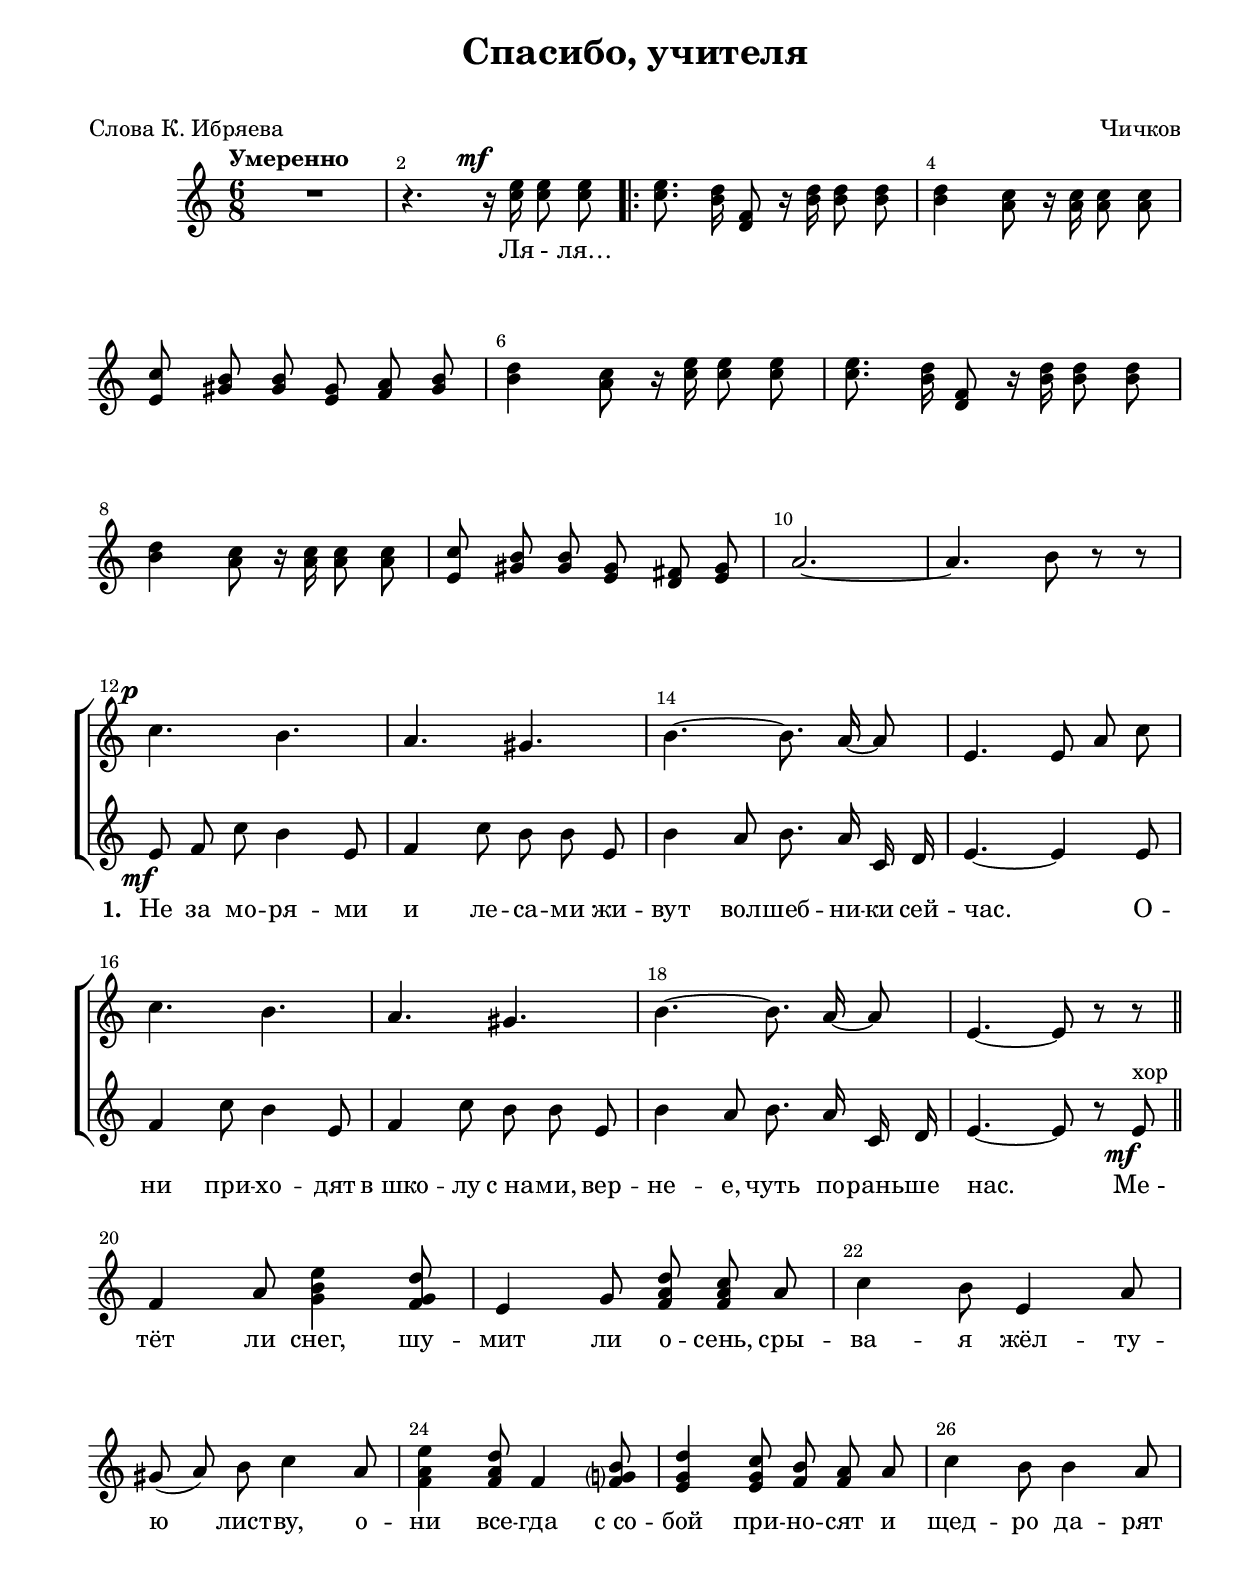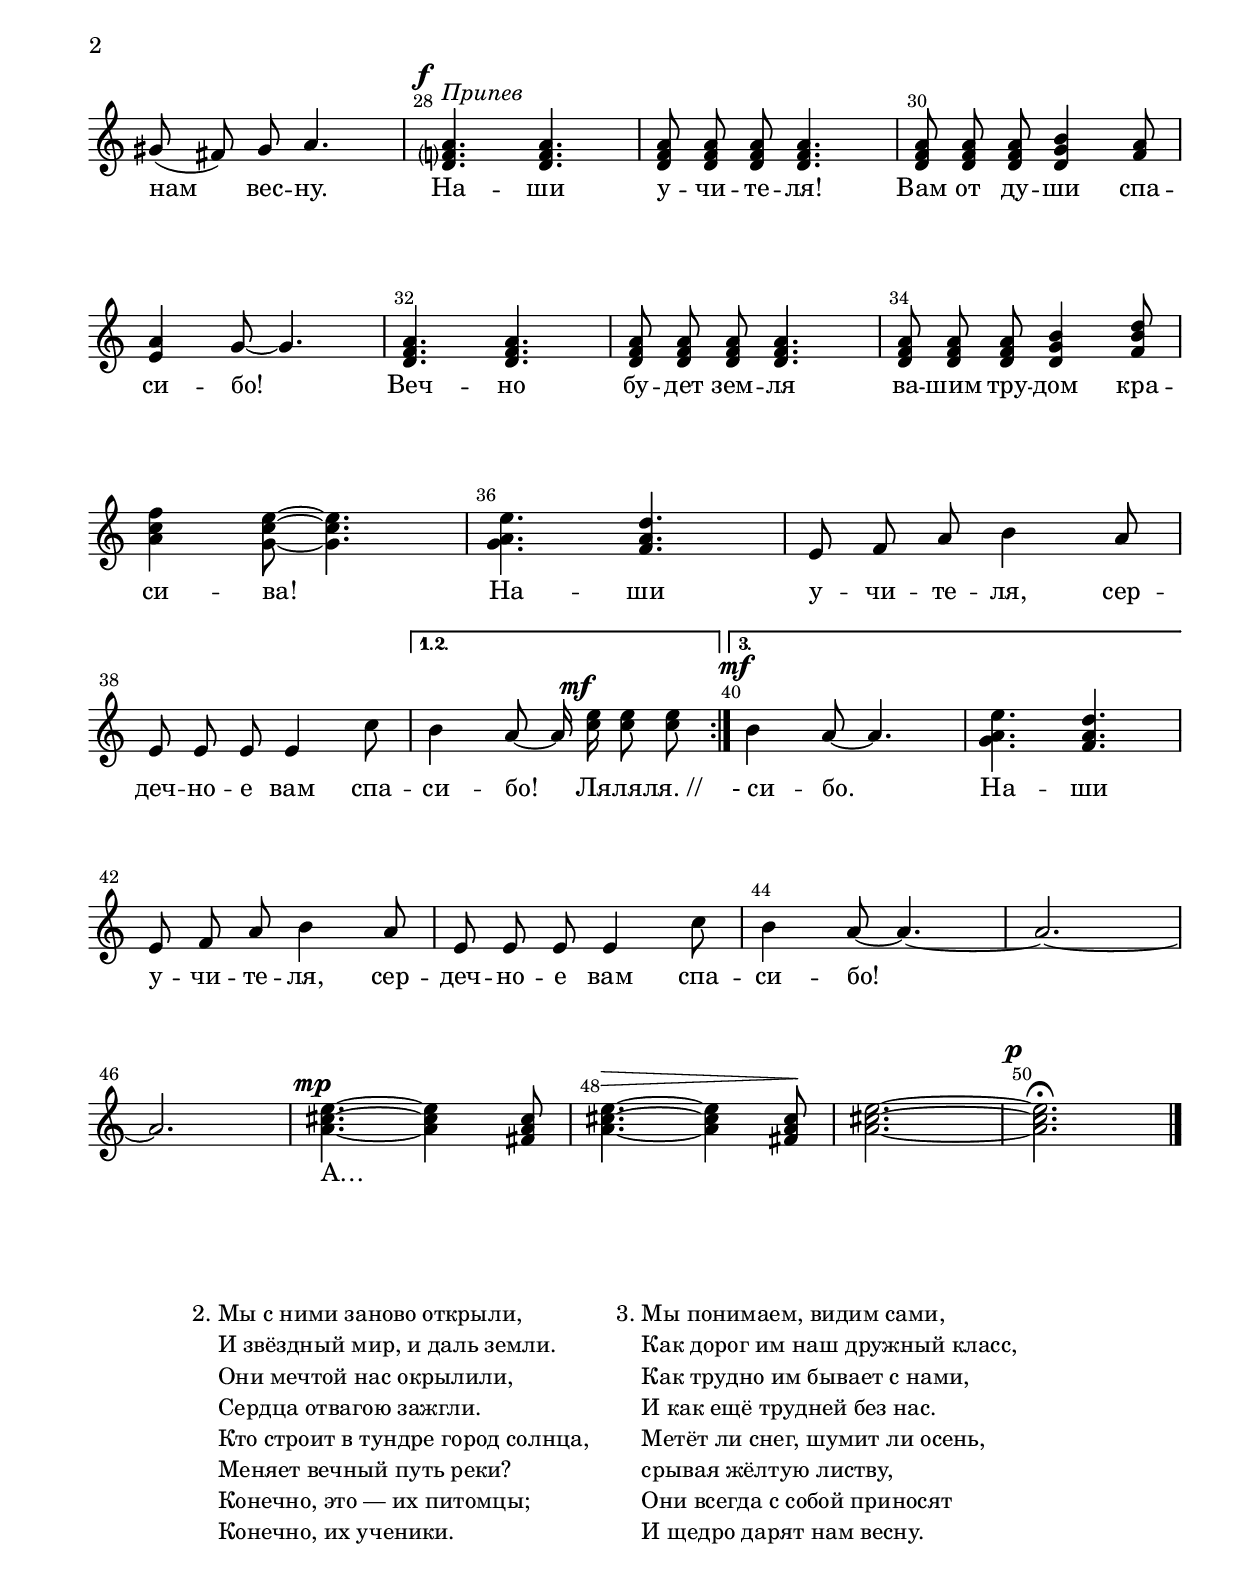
\version "2.18.2"

% закомментируйте строку ниже, чтобы получался pdf с навигацией
%#(ly:set-option 'point-and-click #f)
#(ly:set-option 'midi-extension "mid")
#(set-default-paper-size "a4")
%#(set-global-staff-size 18)

\header {
  title = "Спасибо, учителя"
  subtitle = " "
  composer = "Чичков"
  poet = "Слова К. Ибряева"
  % Удалить строку версии LilyPond 
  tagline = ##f
}

% move dynamics a bit left (to be not up/under the note, but before)
placeDynamicsLeft = { \override DynamicText.X-offset = #-2.5 }

global = {
  \key a \minor
  \time 6/8
  \numericTimeSignature
  \autoBeamOff
  \placeDynamicsLeft
      \set Score.skipBars = ##t
    \override MultiMeasureRest.expand-limit = #1
}

%make visible number of every 2-nd bar
secondbar = {
  \override Score.BarNumber.break-visibility = #end-of-line-invisible
  \override Score.BarNumber.X-offset = #1
  \override Score.BarNumber.self-alignment-X = #LEFT
  \set Score.barNumberVisibility = #(every-nth-bar-number-visible 2)
}

%use this as temporary line break
abr = { \break }

% uncommend next line when finished
%abr = {}

%once hide accidental (runaround for cadenza
nat = { \once \hide Accidental }

sopvoice = \relative c'' {
  \global
  \dynamicUp
  \secondbar
  \tempo "Умеренно"
  R2. |
  r4. r16\mf <c e> q8 q |
  \repeat volta 3
  {
    q8. <b d>16 <d, f>8 r16 <b' d> q8 q |
  q4 <a c>8 r16 q q8 q | \abr
  
  % page 20
  <e c'>8 <gis b> q <e gis> <f a> <gis b > |
  <b d>4 <a c>8 r16 <c e> q8 q |
  q8. <b d>16 <d, f>8 r16 <b' d> q8 q | \abr
  
  <b d>4 <a c>8 r16 q q8 q |
  <e c'>8 <gis b> q <e gis> <d fis> <e gis> |
  a2.~ |
  4. b8 r r | \abr
  
  % splitted!
  c4.\p b |
  a gis |
  b~ 8. a16~ 8 |
  e4. e8 a c | \abr
  
  % page 21
  c4. b |
  a gis |
  b~ 8. a16~ 8 |
  e4.~ 8 r r | \abr
  
  f4 a8 <g b e>4 <f g d'>8 |
  e4 g8 <f a d> <f a c> a |
  c4 b8 e,4 a8 | \abr
  
  gis8( a) b c4 a8 |
  <f a e'>4 <f a d>8 f4 <f g b>8 |
  <e g d'>4 <e g c>8 <f b> <f a> a |
  c4 b8 b4 a8 | \abr
  
  % page 22
  gis8( fis) gis a4. |
  <a f d>4.\f^\markup\italic"Припев" q |
  q8 q q q4. |
  q8 q q <b g d>4 <a f>8 | \abr
  
  <a e>4 g8~ g4. |
  <a f d>4. q |
  q8 q q q4. |
  q8 q q <b g d>4 <d b f>8 | \abr
  
  <f c a>4 <e c g>8~ 4. |
  <e a, g>4. <d a f> |
  e,8 f a b4 a8 | \abr
  
  e8 e e e4 c'8
  }
  \alternative {
  {
    b4 a8~16 <c e>16\mf q8 q
  }
  {
    b4\mf a8~4. |
    <g a e'>4. <f a d> | \abr
  }
  }
  
  e8 f a b4 a8 |
  e e e e4 c'8 |
  b4 a8~ 4.~ |
  2.~ | \abr
  
  2. |
  <a cis e>4.~\mp  4  < fis a cis>8 |
  <a cis e>4.\>~ 4 <fis a cis>8\! |
  <a cis e>2.~ |
  2.\p\fermata
  
 \bar "|."
}

altvoice = \relative c' {
  \global
  \dynamicDown  
 s2.*11
 
 e8\mf f c' b4 e,8 |
 f4 c'8 b b e, |
 b'4 a8 b8. a16 c, d |
 e4.~ 4 e8 |
 
 % page 21
 f4 c'8 b4 e,8 |
 f4 c'8 b b e, |
 b'4 a8 b8. a16 c, d |
 e4.~ 8 r e\mf^\markup"хор"
  
  
  \bar "||"
}



lyricscore = \lyricmode {
  Ля - ля…
  
  \repeat unfold 58 \skip 1
  
  
  
  тёт ли снег, шу -- мит ли о -- сень, сры -- ва -- я жёл -- ту --
  ю лист -- ву, о -- ни все -- гда с_со -- бой при -- но -- сят и щед -- ро да -- рят
  нам вес -- ну.
  
  На -- ши у -- чи -- те -- ля! Вам от ду -- ши спа --
  си -- бо! Веч -- но бу -- дет зем -- ля ва -- шим тру -- дом кра --
  си -- ва! На -- ши у -- чи -- те -- ля, сер --
  деч -- но -- е вам спа -- си -- бо! Ля -- ля -- ля._// -_си -- бо. На -- ши
  у -- чи -- те -- ля, сер -- деч -- но -- е вам спа -- си -- бо!
  А…
  
}

lyricscorea = \lyricmode {
  \set stanza = "1. " 
  Не за мо -- ря -- ми и ле -- са -- ми жи -- вут вол -- шеб -- ни -- ки сей -- час. О --
  ни при -- хо -- дят в_шко -- лу с_на -- ми, вер -- не -- е, чуть по -- рань -- ше нас. 
  Ме_-
}


\bookpart {
  \paper {
    top-margin = 15
    left-margin = 15
    right-margin = 10
    bottom-margin = 25
    indent = 15
    
    ragged-last-bottom = ##f
  }
  \score {
 %     \transpose es f {
    \new ChoirStaff <<
      \new Staff = "upstaff" \with {
%        instrumentName = "Сопрано"
%        shortInstrumentName = "С"
      } <<
        \new Voice = "soprano" { \oneVoice \sopvoice }
      >> 
      
      \new Lyrics \lyricsto "soprano" { \lyricscore }
      
     \new Staff = "downlstaff" \with {
%        instrumentName = "Альты"
%        shortInstrumentName = "А"
      } <<
        \new Voice  = "alto" { \oneVoice \altvoice }
      >> 
      
            \new Lyrics \lyricsto "alto" { \lyricscorea }

      
      % or: \new Lyrics \lyricsto "soprano" { \lyricscore }
      % alternative lyrics above up staff
      %\new Lyrics \with {alignAboveContext = "upstaff"} \lyricsto "soprano" \lyricst
    >>
 %     }  % transposeµ
    \layout { 
      \context {
        \Score
%         \override BarNumber.break-visibility = #end-of-line-invisible
%          \override BarNumber.self-alignment-X = #LEFT
%          \override BarNumber.stencil  = #(make-stencil-boxer 0.1 0.25 ly:text-interface::print)
%          barNumberVisibility = #all-bar-numbers-visible
%          barNumberVisibility = #(every-nth-bar-number-visible 2)
}
      \context {
        \Staff
        \accidentalStyle modern-voice-cautionary
        % удаляем обозначение темпа из общего плана
        %  \remove "Time_signature_engraver"
        %  \remove "Bar_number_engraver"
        \RemoveAllEmptyStaves
        %\override VerticalAxisGroup.remove-first = ##t
      }
      %Metronome_mark_engraver
    }
  }
  
       \markup {
         \hspace #10
       \column { 2. }
       \column {
       \line { Мы с ними заново открыли, }
       \line { И звёздный мир, и даль земли. }
       \line { Они мечтой нас окрылили, }
       \line { Сердца отвагою зажгли.}
       \line { Кто строит в тундре город солнца, }
       \line { Меняет вечный путь реки? }
       \line { Конечно, это ― их питомцы; }
       \line { Конечно, их ученики. }
       }
          
       \hspace #2
       \column { 3. }
       \column {
       \line { Мы понимаем, видим сами, }
       \line { Как дорог им наш дружный класс, }
       \line { Как трудно им бывает с нами, }
       \line { И как ещё трудней без нас. }
       \line { Метёт ли снег, шумит ли осень, }
       \line { срывая жёлтую листву, }
       \line { Они всегда с собой приносят }
       \line { И щедро дарят нам весну. }
       }

      }
      

  
}

\bookpart {
  \score {
    \unfoldRepeats
 %     \transpose es f {
    \new ChoirStaff <<
      \new Staff = "upstaff" \with {
        instrumentName = "Хор"
        shortInstrumentName = "Х"
        midiInstrument = "voice oohs"
      } <<
        \new Voice = "soprano" { \voiceOne \sopvoice }
        \new Voice  = "alto" { \voiceTwo \altvoice }
      >> 
      
      \new Lyrics \lyricsto "soprano" { \lyricscore }
      
    >>
%      }  % transposeµ
    \midi {
      \tempo 4=60
    }
  }
}
